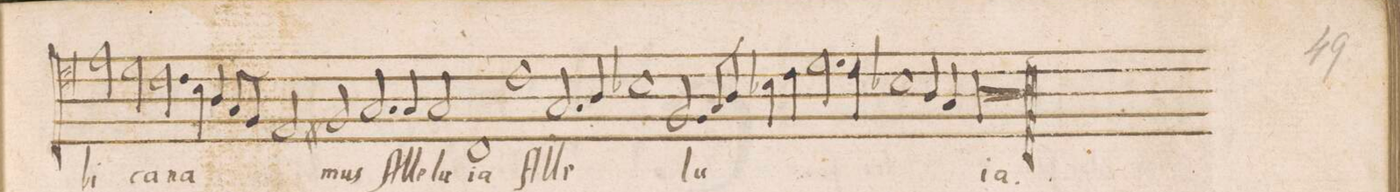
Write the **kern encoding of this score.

**kern	**text
*I"ALTVS	*
*clefC4	*
*k[]	*
*met(c|)	*
*M2/1	*
2e\	-bi
2d\	ca-
2.c\	-na-
4B\	.
=43	=43
4A/	.
8G/L	.
8F/J	.
2E/	.
2F#X/	-mus
2.G/	Al-
=44	=44
4G/	-le-
2G/	-lu-
1C	-ia
=45	=45
1c	Al-
2.G/	-le-
4A/	.
=46	=46
1B-X	.
2.F/	-lu-
8G/L	.
8A/J	.
=47	=47
4B-X\	.
4c\	.
2.d\	.
4c\	.
1B-	.
=48	=48
4A/	.
4G/	.
1A	-ia
==	==
*-	*-
